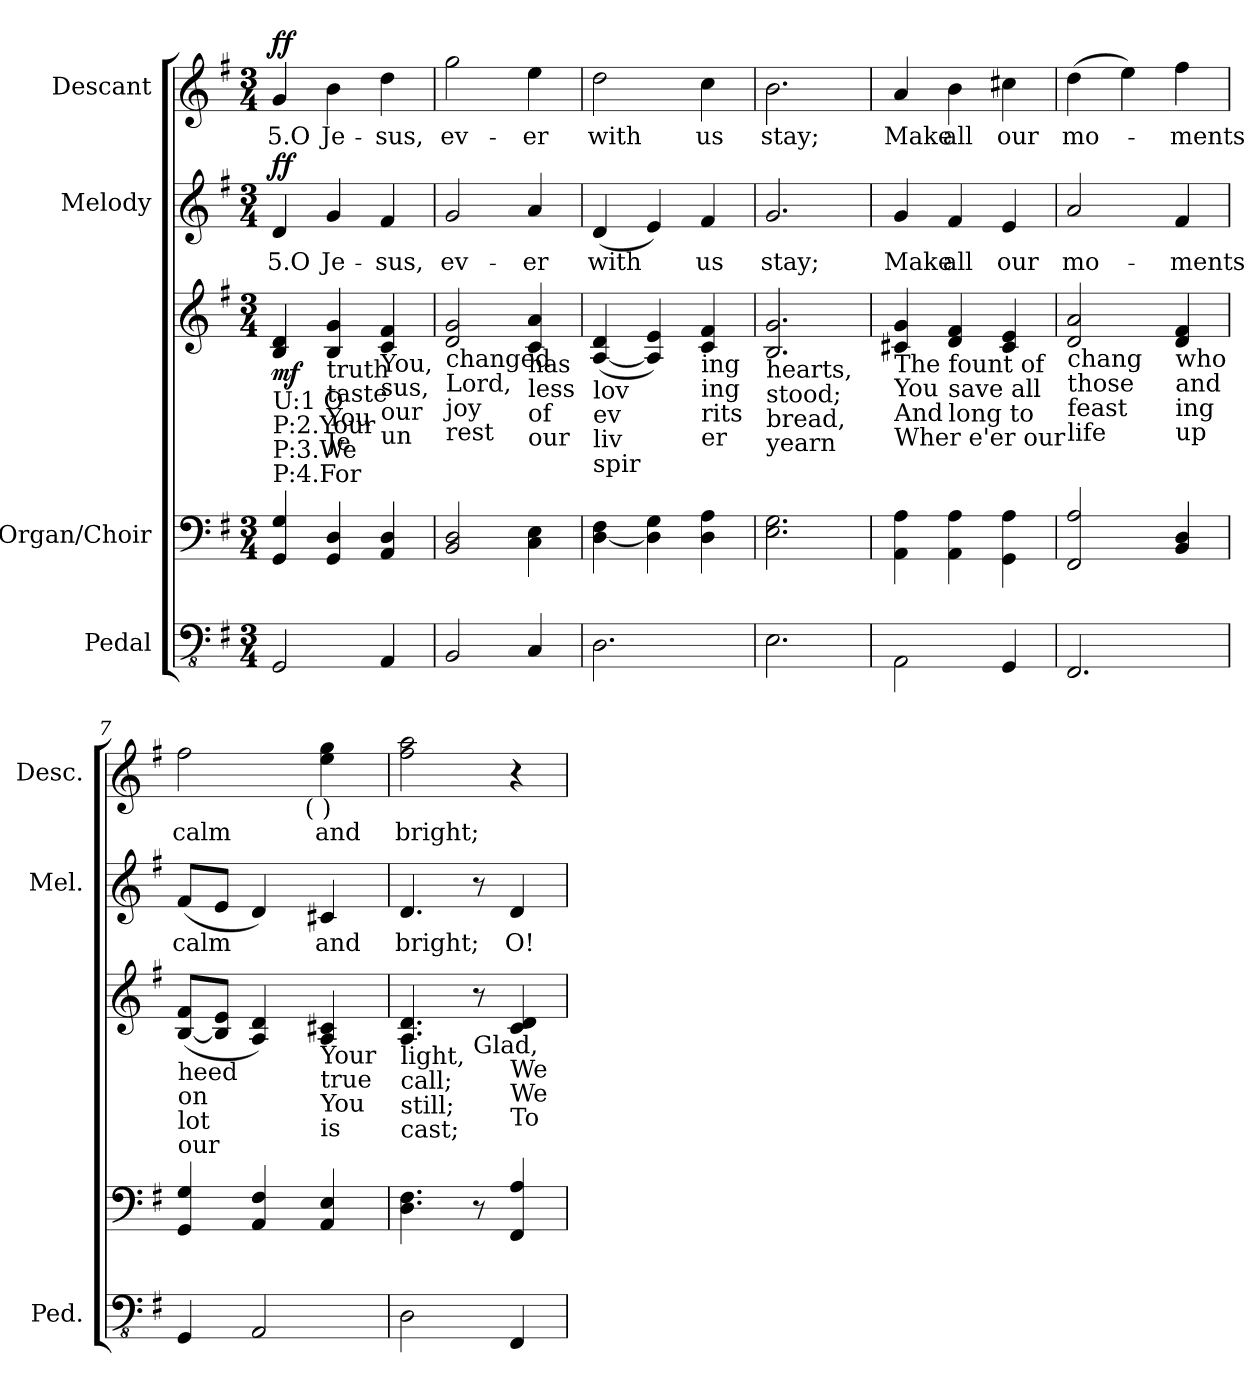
**kern	**kern	**kern	**dynam	**kern	**text	**dynam	**kern	**text	**dynam
*part4	*part3	*part3	*part3	*part2	*part2	*part2	*part1	*part1	*part1
*staff5	*staff4	*staff3	*staff3/4	*staff2	*staff2	*staff2	*staff1	*staff1	*staff1
*I"Pedal	*I"Organ/Choir	*	*	*I"Melody	*	*	*I"Descant	*	*
*I'Ped.	*	*	*	*I'Mel.	*	*	*I'Desc.	*	*
*clefFv4	*clefF4	*clefG2	*	*clefG2	*	*	*clefG2	*	*
*k[f#]	*k[f#]	*k[f#]	*	*k[f#]	*	*	*k[f#]	*	*
*G:	*G:	*G:	*	*G:	*	*	*G:	*	*
*M3/4	*M3/4	*M3/4	*	*M3/4	*	*	*M3/4	*	*
=1	=1	=1	=1	=1	=1	=1	=1	=1	=1
!	!	!LO:TX:b:t=U&colon;1 O	!	!	!	!	!	!	!
!	!	!LO:TX:b:t=P&colon;2.Your	!	!	!	!	!	!	!
!	!	!LO:TX:b:t=P&colon;3.We	!	!	!	!	!	!	!
!	!	!LO:TX:b:t=P&colon;4.For	!	!	!	!	!	!	!
!	!	!	!LO:DY:b	!	!LO:LY:b	!LO:DY:b	!	!LO:LY:b	!LO:DY:b
2GGG/	4GG/ 4G/	4B/ 4d/	mf	4d/	5.O	ff	4g/	5.O	ff
!	!	!LO:TX:b:t=truth	!	!	!	!	!	!	!
!	!	!LO:TX:b:t=taste	!	!	!	!	!	!	!
!	!	!LO:TX:b:t=You	!	!	!	!	!	!	!
!	!	!LO:TX:b:t=Je	!	!	!	!	!	!	!
!	!	!	!	!	!LO:LY:b	!	!	!LO:LY:b	!
.	4GG/ 4D/	4B/ 4g/	.	4g/	Je-	.	4b\	Je-	.
!	!	!LO:TX:b:t=You,	!	!	!	!	!	!	!
!	!	!LO:TX:b:t=sus,	!	!	!	!	!	!	!
!	!	!LO:TX:b:t=our	!	!	!	!	!	!	!
!	!	!LO:TX:b:t=un	!	!	!	!	!	!	!
!	!	!	!	!	!LO:LY:b	!	!	!LO:LY:b	!
4AAA/	4AA/ 4D/	4c/ 4f#/	.	4f#/	-sus,	.	4dd\	-sus,	.
=2	=2	=2	=2	=2	=2	=2	=2	=2	=2
!	!	!LO:TX:b:t=changed	!	!	!	!	!	!	!
!	!	!LO:TX:b:t=Lord,	!	!	!	!	!	!	!
!	!	!LO:TX:b:t=joy	!	!	!	!	!	!	!
!	!	!LO:TX:b:t=rest	!	!	!	!	!	!	!
!	!	!	!	!	!LO:LY:b	!	!	!LO:LY:b	!
2BBB/	2BB/ 2D/	2d/ 2g/	.	2g/	ev-	.	2gg\	ev-	.
!	!	!LO:TX:b:t=has	!	!	!	!	!	!	!
!	!	!LO:TX:b:t=less	!	!	!	!	!	!	!
!	!	!LO:TX:b:t=of	!	!	!	!	!	!	!
!	!	!LO:TX:b:t=our	!	!	!	!	!	!	!
!	!	!	!	!	!LO:LY:b	!	!	!LO:LY:b	!
4CC/	4C\ 4E\	4c/ 4a/	.	4a/	-er	.	4ee\	-er	.
=3	=3	=3	=3	=3	=3	=3	=3	=3	=3
!	!	!LO:TX:b:t=lov	!	!	!	!	!	!	!
!	!	!LO:TX:b:t=ev	!	!	!	!	!	!	!
!	!	!LO:TX:b:t=liv	!	!	!	!	!	!	!
!	!	!LO:TX:b:t=spir	!	!	!	!	!	!	!
!	!	!	!	!	!LO:LY:b	!	!	!LO:LY:b	!
2.DD\	[>4D\ 4F#\	([<4A/ 4d/	.	(<4d/	with	.	2dd\	with	.
.	4D\] 4G\	4A/] 4e/)	.	4e/)	.	.	.	.	.
!	!	!LO:TX:b:t=ing	!	!	!	!	!	!	!
!	!	!LO:TX:b:t=ing	!	!	!	!	!	!	!
!	!	!LO:TX:b:t=rits	!	!	!	!	!	!	!
!	!	!LO:TX:b:t=er	!	!	!	!	!	!	!
!	!	!	!	!	!LO:LY:b	!	!	!LO:LY:b	!
.	4D\ 4A\	4c/ 4f#/	.	4f#/	us	.	4cc\	us	.
=4	=4	=4	=4	=4	=4	=4	=4	=4	=4
!	!	!LO:TX:b:t=hearts,	!	!	!	!	!	!	!
!	!	!LO:TX:b:t=stood;	!	!	!	!	!	!	!
!	!	!LO:TX:b:t=bread,	!	!	!	!	!	!	!
!	!	!LO:TX:b:t=yearn	!	!	!	!	!	!	!
!	!	!	!	!	!LO:LY:b	!	!	!LO:LY:b	!
2.EE\	2.E\ 2.G\	2.B/ 2.g/	.	2.g/	stay;	.	2.b\	stay;	.
!!LO:PB:g=z
=5	=5	=5	=5	=5	=5	=5	=5	=5	=5
!	!	!LO:TX:b:t=The	!	!	!	!	!	!	!
!	!	!LO:TX:b:t=You	!	!	!	!	!	!	!
!	!	!LO:TX:b:t=And	!	!	!	!	!	!	!
!	!	!LO:TX:b:t=Wher e'er our	!	!	!	!	!	!	!
!	!	!	!	!	!LO:LY:b	!	!	!LO:LY:b	!
2AAA\	4AA\ 4A\	4c#X/ 4g/	.	4g/	Make	.	4a/	Make	.
!	!	!LO:TX:b:t=fount of	!	!	!	!	!	!	!
!	!	!LO:TX:b:t=save all	!	!	!	!	!	!	!
!	!	!LO:TX:b:t=long to	!	!	!	!	!	!	!
!	!	!	!	!	!LO:LY:b	!	!	!LO:LY:b	!
.	4AA\ 4A\	4d/ 4f#/	.	4f#/	all	.	4b\	all	.
!	!	!	!	!	!LO:LY:b	!	!	!LO:LY:b	!
4GGG/	4GG\ 4A\	4c#/ 4e/	.	4e/	our	.	4cc#X\	our	.
=6	=6	=6	=6	=6	=6	=6	=6	=6	=6
!	!	!LO:TX:b:t=chang	!	!	!	!	!	!	!
!	!	!LO:TX:b:t=those	!	!	!	!	!	!	!
!	!	!LO:TX:b:t=feast	!	!	!	!	!	!	!
!	!	!LO:TX:b:t=life	!	!	!	!	!	!	!
!	!	!	!	!	!LO:LY:b	!	!	!LO:LY:b	!
2.FFF#/	2FF#/ 2A/	2d/ 2a/	.	2a/	mo-	.	(>4dd\	mo-	.
.	.	.	.	.	.	.	4ee\)	.	.
!	!	!LO:TX:b:t=who	!	!	!	!	!	!	!
!	!	!LO:TX:b:t=and	!	!	!	!	!	!	!
!	!	!LO:TX:b:t=ing	!	!	!	!	!	!	!
!	!	!LO:TX:b:t=up	!	!	!	!	!	!	!
!	!	!	!	!	!LO:LY:b	!	!	!LO:LY:b	!
.	4BB/ 4D/	4d/ 4f#/	.	4f#/	-ments	.	4ff#>\	-ments	.
=7	=7	=7	=7	=7	=7	=7	=7	=7	=7
!	!	!LO:TX:b:t=heed	!	!	!	!	!	!	!
!	!	!LO:TX:b:t=on	!	!	!	!	!	!	!
!	!	!LO:TX:b:t=lot	!	!	!	!	!	!	!
!	!	!LO:TX:b:t=our	!	!	!	!	!	!	!
!	!	!	!	!	!LO:LY:b	!	!	!LO:LY:b	!
*	*	*	*	*	*	*	*^	*	*
4GGG/	4GG/ 4G/	(>[<8B/ 8f#/L	.	(>8f#/L	calm	.	2ff#\	4...ryy	calm	.
.	.	8B/] 8e/J	.	8e/J	.	.	.	.	.	.
2AAA/	4AA/ 4F#/	4A/ 4d/)	.	4d/)	.	.	.	.	.	.
!	!	!	!	!	!	!	!	!LO:TX:b:t=( )	!	!
.	.	.	.	.	.	.	.	4ryy	.	.
!	!	!LO:TX:b:t=Your	!	!	!	!	!	!	!	!
!	!	!LO:TX:b:t=true	!	!	!	!	!	!	!	!
!	!	!LO:TX:b:t=You	!	!	!	!	!	!	!	!
!	!	!LO:TX:b:t=is	!	!	!	!	!	!	!	!
!	!	!	!	!	!LO:LY:b	!	!	!	!LO:LY:b	!
.	4AA/ 4E/	4A/ 4c#X/	.	4c#X/	and	.	4ee\ 4gg\	.	and	.
.	.	.	.	.	.	.	.	32ryy	.	.
=8	=8	=8	=8	=8	=8	=8	=8	=8	=8	=8
!	!	!LO:TX:b:t=light,	!	!	!	!	!	!	!	!
!	!	!LO:TX:b:t=call;	!	!	!	!	!	!	!	!
!	!	!LO:TX:b:t=still;	!	!	!	!	!	!	!	!
!	!	!LO:TX:b:t=cast;	!	!	!	!	!	!	!	!
!	!	!	!	!	!LO:LY:b	!	!	!	!LO:LY:b	!
*	*	*	*	*	*	*	*v	*v	*	*
2DD\	4.D\ 4.F#\	4.A/ 4.d/	.	4.d/	bright;	.	2ff#\ 2aa\	bright;	.
!	!	!LO:TX:b:t=Glad,	!	!	!	!	!	!	!
.	8r	8r	.	8r	.	.	.	.	.
!	!	!LO:TX:b:t=We	!	!	!	!	!	!	!
!	!	!LO:TX:b:t=We	!	!	!	!	!	!	!
!	!	!LO:TX:b:t=To	!	!	!	!	!	!	!
!	!	!	!	!	!LO:LY:b	!	!	!	!
4FFF#/	4FF#/ 4A/	4c/ 4d/	.	4d/	O!	.	4r	.	.
=	=	=	=	=	=	=	=	=	=
*-	*-	*-	*-	*-	*-	*-	*-	*-	*-
